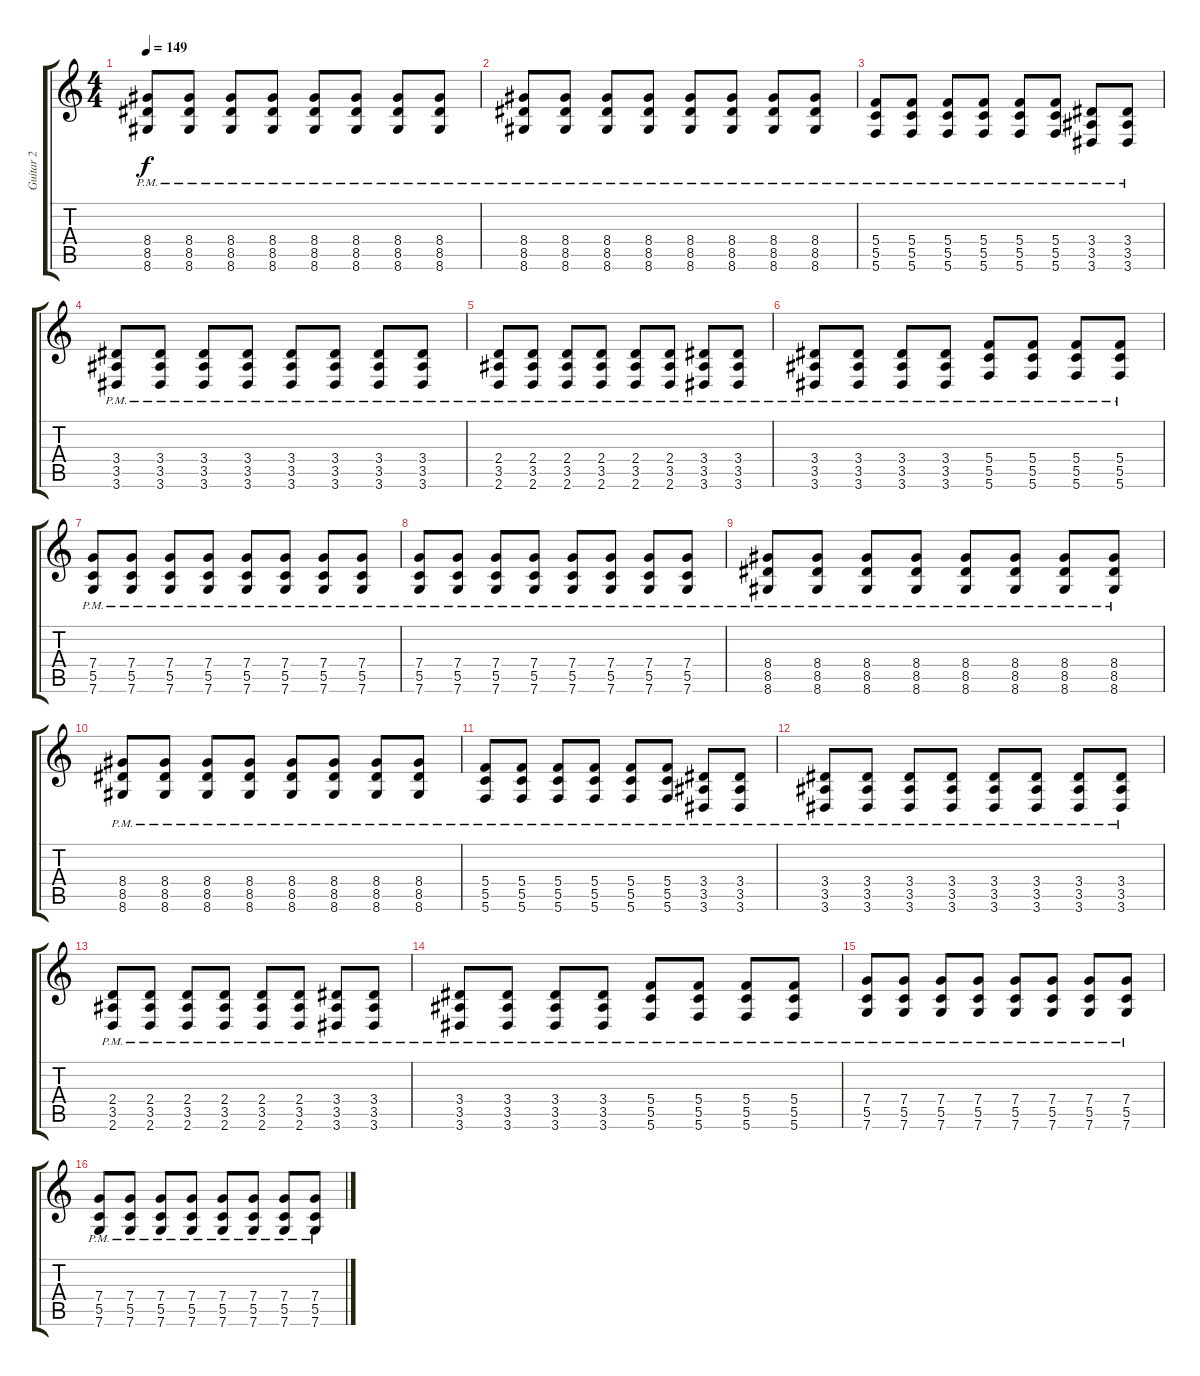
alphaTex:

\track ("Guitar 2" "Guitar 2") {instrument overdrivenguitar}
\staff {score tabs}
\tuning (D4 A3 F3 C3 G2 C2) {hide}
\ts (4 4)
\tempo 149
\clef g2
\ks c
(8.4{pm} 8.5{pm} 8.6{pm}).8{dy f} (8.4{pm} 8.5{pm} 8.6{pm}).8 (8.4{pm} 8.5{pm} 8.6{pm}).8 (8.4{pm} 8.5{pm} 8.6{pm}).8 (8.4{pm} 8.5{pm} 8.6{pm}).8 (8.4{pm} 8.5{pm} 8.6{pm}).8 (8.4{pm} 8.5{pm} 8.6{pm}).8 (8.4{pm} 8.5{pm} 8.6{pm}).8 |
(8.4{pm} 8.5{pm} 8.6{pm}).8 (8.4{pm} 8.5{pm} 8.6{pm}).8 (8.4{pm} 8.5{pm} 8.6{pm}).8 (8.4{pm} 8.5{pm} 8.6{pm}).8 (8.4{pm} 8.5{pm} 8.6{pm}).8 (8.4{pm} 8.5{pm} 8.6{pm}).8 (8.4{pm} 8.5{pm} 8.6{pm}).8 (8.4{pm} 8.5{pm} 8.6{pm}).8 |
(5.4{pm} 5.5{pm} 5.6{pm}).8 (5.4{pm} 5.5{pm} 5.6{pm}).8 (5.4{pm} 5.5{pm} 5.6{pm}).8 (5.4{pm} 5.5{pm} 5.6{pm}).8 (5.4{pm} 5.5{pm} 5.6{pm}).8 (5.4{pm} 5.5{pm} 5.6{pm}).8 (3.4{pm} 3.5{pm} 3.6{pm}).8 (3.4{pm} 3.5{pm} 3.6{pm}).8 |
(3.4{pm} 3.5{pm} 3.6{pm}).8 (3.4{pm} 3.5{pm} 3.6{pm}).8 (3.4{pm} 3.5{pm} 3.6{pm}).8 (3.4{pm} 3.5{pm} 3.6{pm}).8 (3.4{pm} 3.5{pm} 3.6{pm}).8 (3.4{pm} 3.5{pm} 3.6{pm}).8 (3.4{pm} 3.5{pm} 3.6{pm}).8 (3.4{pm} 3.5{pm} 3.6{pm}).8 |
(2.4{pm} 3.5{pm} 2.6{pm}).8 (2.4{pm} 3.5{pm} 2.6{pm}).8 (2.4{pm} 3.5{pm} 2.6{pm}).8 (2.4{pm} 3.5{pm} 2.6{pm}).8 (2.4{pm} 3.5{pm} 2.6{pm}).8 (2.4{pm} 3.5{pm} 2.6{pm}).8 (3.4{pm} 3.5{pm} 3.6{pm}).8 (3.4{pm} 3.5{pm} 3.6{pm}).8 |
(3.4{pm} 3.5{pm} 3.6{pm}).8 (3.4{pm} 3.5{pm} 3.6{pm}).8 (3.4{pm} 3.5{pm} 3.6{pm}).8 (3.4{pm} 3.5{pm} 3.6{pm}).8 (5.4{pm} 5.5{pm} 5.6{pm}).8 (5.4{pm} 5.5{pm} 5.6{pm}).8 (5.4{pm} 5.5{pm} 5.6{pm}).8 (5.4{pm} 5.5{pm} 5.6{pm}).8 |
(7.4{pm} 5.5{pm} 7.6{pm}).8 (7.4{pm} 5.5{pm} 7.6{pm}).8 (7.4{pm} 5.5{pm} 7.6{pm}).8 (7.4{pm} 5.5{pm} 7.6{pm}).8 (7.4{pm} 5.5{pm} 7.6{pm}).8 (7.4{pm} 5.5{pm} 7.6{pm}).8 (7.4{pm} 5.5{pm} 7.6{pm}).8 (7.4{pm} 5.5{pm} 7.6{pm}).8 |
(7.4{pm} 5.5{pm} 7.6{pm}).8 (7.4{pm} 5.5{pm} 7.6{pm}).8 (7.4{pm} 5.5{pm} 7.6{pm}).8 (7.4{pm} 5.5{pm} 7.6{pm}).8 (7.4{pm} 5.5{pm} 7.6{pm}).8 (7.4{pm} 5.5{pm} 7.6{pm}).8 (7.4{pm} 5.5{pm} 7.6{pm}).8 (7.4{pm} 5.5{pm} 7.6{pm}).8 |
(8.4{pm} 8.5{pm} 8.6{pm}).8 (8.4{pm} 8.5{pm} 8.6{pm}).8 (8.4{pm} 8.5{pm} 8.6{pm}).8 (8.4{pm} 8.5{pm} 8.6{pm}).8 (8.4{pm} 8.5{pm} 8.6{pm}).8 (8.4{pm} 8.5{pm} 8.6{pm}).8 (8.4{pm} 8.5{pm} 8.6{pm}).8 (8.4{pm} 8.5{pm} 8.6{pm}).8 |
(8.4{pm} 8.5{pm} 8.6{pm}).8 (8.4{pm} 8.5{pm} 8.6{pm}).8 (8.4{pm} 8.5{pm} 8.6{pm}).8 (8.4{pm} 8.5{pm} 8.6{pm}).8 (8.4{pm} 8.5{pm} 8.6{pm}).8 (8.4{pm} 8.5{pm} 8.6{pm}).8 (8.4{pm} 8.5{pm} 8.6{pm}).8 (8.4{pm} 8.5{pm} 8.6{pm}).8 |
(5.4{pm} 5.5{pm} 5.6{pm}).8 (5.4{pm} 5.5{pm} 5.6{pm}).8 (5.4{pm} 5.5{pm} 5.6{pm}).8 (5.4{pm} 5.5{pm} 5.6{pm}).8 (5.4{pm} 5.5{pm} 5.6{pm}).8 (5.4{pm} 5.5{pm} 5.6{pm}).8 (3.4{pm} 3.5{pm} 3.6{pm}).8 (3.4{pm} 3.5{pm} 3.6{pm}).8 |
(3.4{pm} 3.5{pm} 3.6{pm}).8 (3.4{pm} 3.5{pm} 3.6{pm}).8 (3.4{pm} 3.5{pm} 3.6{pm}).8 (3.4{pm} 3.5{pm} 3.6{pm}).8 (3.4{pm} 3.5{pm} 3.6{pm}).8 (3.4{pm} 3.5{pm} 3.6{pm}).8 (3.4{pm} 3.5{pm} 3.6{pm}).8 (3.4{pm} 3.5{pm} 3.6{pm}).8 |
(2.4{pm} 3.5{pm} 2.6{pm}).8 (2.4{pm} 3.5{pm} 2.6{pm}).8 (2.4{pm} 3.5{pm} 2.6{pm}).8 (2.4{pm} 3.5{pm} 2.6{pm}).8 (2.4{pm} 3.5{pm} 2.6{pm}).8 (2.4{pm} 3.5{pm} 2.6{pm}).8 (3.4{pm} 3.5{pm} 3.6{pm}).8 (3.4{pm} 3.5{pm} 3.6{pm}).8 |
(3.4{pm} 3.5{pm} 3.6{pm}).8 (3.4{pm} 3.5{pm} 3.6{pm}).8 (3.4{pm} 3.5{pm} 3.6{pm}).8 (3.4{pm} 3.5{pm} 3.6{pm}).8 (5.4{pm} 5.5{pm} 5.6{pm}).8 (5.4{pm} 5.5{pm} 5.6{pm}).8 (5.4{pm} 5.5{pm} 5.6{pm}).8 (5.4{pm} 5.5{pm} 5.6{pm}).8 |
(7.4{pm} 5.5{pm} 7.6{pm}).8 (7.4{pm} 5.5{pm} 7.6{pm}).8 (7.4{pm} 5.5{pm} 7.6{pm}).8 (7.4{pm} 5.5{pm} 7.6{pm}).8 (7.4{pm} 5.5{pm} 7.6{pm}).8 (7.4{pm} 5.5{pm} 7.6{pm}).8 (7.4{pm} 5.5{pm} 7.6{pm}).8 (7.4{pm} 5.5{pm} 7.6{pm}).8 |
(7.4{pm} 5.5{pm} 7.6{pm}).8 (7.4{pm} 5.5{pm} 7.6{pm}).8 (7.4{pm} 5.5{pm} 7.6{pm}).8 (7.4{pm} 5.5{pm} 7.6{pm}).8 (7.4{pm} 5.5{pm} 7.6{pm}).8 (7.4{pm} 5.5{pm} 7.6{pm}).8 (7.4{pm} 5.5{pm} 7.6{pm}).8 (7.4{pm} 5.5{pm} 7.6{pm}).8
